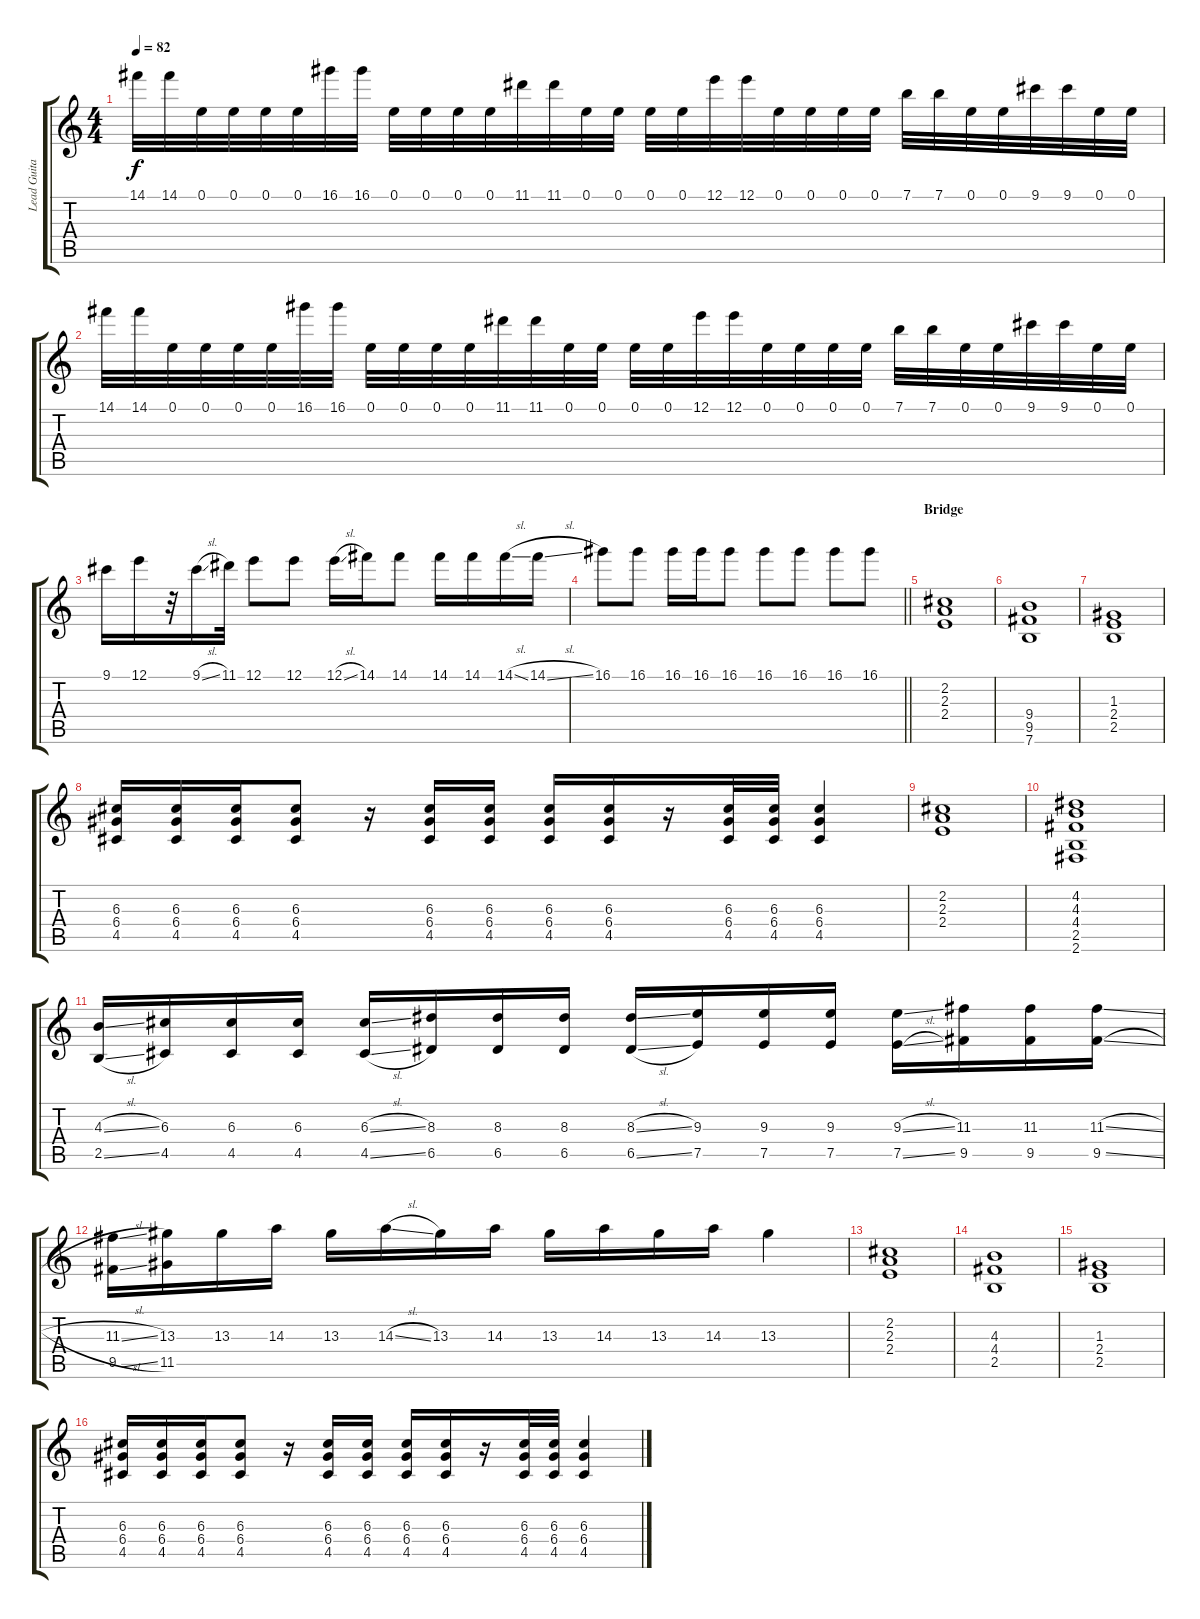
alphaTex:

\track ("Lead Guitar" "Lead Guita") {instrument electricguitarjazz}
\staff {score tabs}
\tuning (E4 B3 G3 D3 A2 E2) {hide}
\ts (4 4)
\tempo 82
\clef g2
\ks c
14.1.32{dy f} 14.1.32 0.1.32 0.1.32 0.1.32 0.1.32 16.1.32 16.1.32 0.1.32 0.1.32 0.1.32 0.1.32 11.1.32 11.1.32 0.1.32 0.1.32 0.1.32 0.1.32 12.1.32 12.1.32 0.1.32 0.1.32 0.1.32 0.1.32 7.1.32 7.1.32 0.1.32 0.1.32 9.1.32 9.1.32 0.1.32 0.1.32 |
14.1.32 14.1.32 0.1.32 0.1.32 0.1.32 0.1.32 16.1.32 16.1.32 0.1.32 0.1.32 0.1.32 0.1.32 11.1.32 11.1.32 0.1.32 0.1.32 0.1.32 0.1.32 12.1.32 12.1.32 0.1.32 0.1.32 0.1.32 0.1.32 7.1.32 7.1.32 0.1.32 0.1.32 9.1.32 9.1.32 0.1.32 0.1.32 |
9.1.16 12.1.16 r.32 9.1{sl}.16 11.1.32 12.1.8 12.1.8 12.1{sl}.16 14.1.16 14.1.8 14.1.16 14.1.16 14.1{sl}.16 14.1{sl}.16 |
\barLineRight lightlight
16.1.8 16.1.8 16.1.16 16.1.16 16.1.8 16.1.8 16.1.8 16.1.8 16.1.8 |
\section ("" "Bridge")
(2.2 2.3 2.4).1 |
(9.4 9.5 7.6).1 |
(1.3 2.4 2.5).1 |
(6.3 6.4 4.5).16 (6.3 6.4 4.5).16 (6.3 6.4 4.5).16 (6.3 6.4 4.5).8 r.16 (6.3 6.4 4.5).16 (6.3 6.4 4.5).16 (6.3 6.4 4.5).16 (6.3 6.4 4.5).16 r.16 (6.3 6.4 4.5).32 (6.3 6.4 4.5).32 (6.3 6.4 4.5).4 |
(2.2 2.3 2.4).1 |
(4.2 4.3 4.4 2.5 2.6).1 |
(4.3{sl} 2.5{sl}).16 (6.3 4.5).16 (6.3 4.5).16 (6.3 4.5).16 (6.3{sl} 4.5{sl}).16 (8.3 6.5).16 (8.3 6.5).16 (8.3 6.5).16 (8.3{sl} 6.5{sl}).16 (9.3 7.5).16 (9.3 7.5).16 (9.3 7.5).16 (9.3{sl} 7.5{sl}).16 (11.3 9.5).16 (11.3 9.5).16 (11.3{sl} 9.5{sl}).16 |
(11.3{sl} 9.5{sl}).16 (13.3 11.5).16 13.3.16 14.3.16 13.3.16 14.3{sl}.16 13.3.16 14.3.16 13.3.16 14.3.16 13.3.16 14.3.16 13.3.4 |
(2.2 2.3 2.4).1 |
(4.3 4.4 2.5).1 |
(1.3 2.4 2.5).1 |
(6.3 6.4 4.5).16 (6.3 6.4 4.5).16 (6.3 6.4 4.5).16 (6.3 6.4 4.5).8 r.16 (6.3 6.4 4.5).16 (6.3 6.4 4.5).16 (6.3 6.4 4.5).16 (6.3 6.4 4.5).16 r.16 (6.3 6.4 4.5).32 (6.3 6.4 4.5).32 (6.3 6.4 4.5).4
